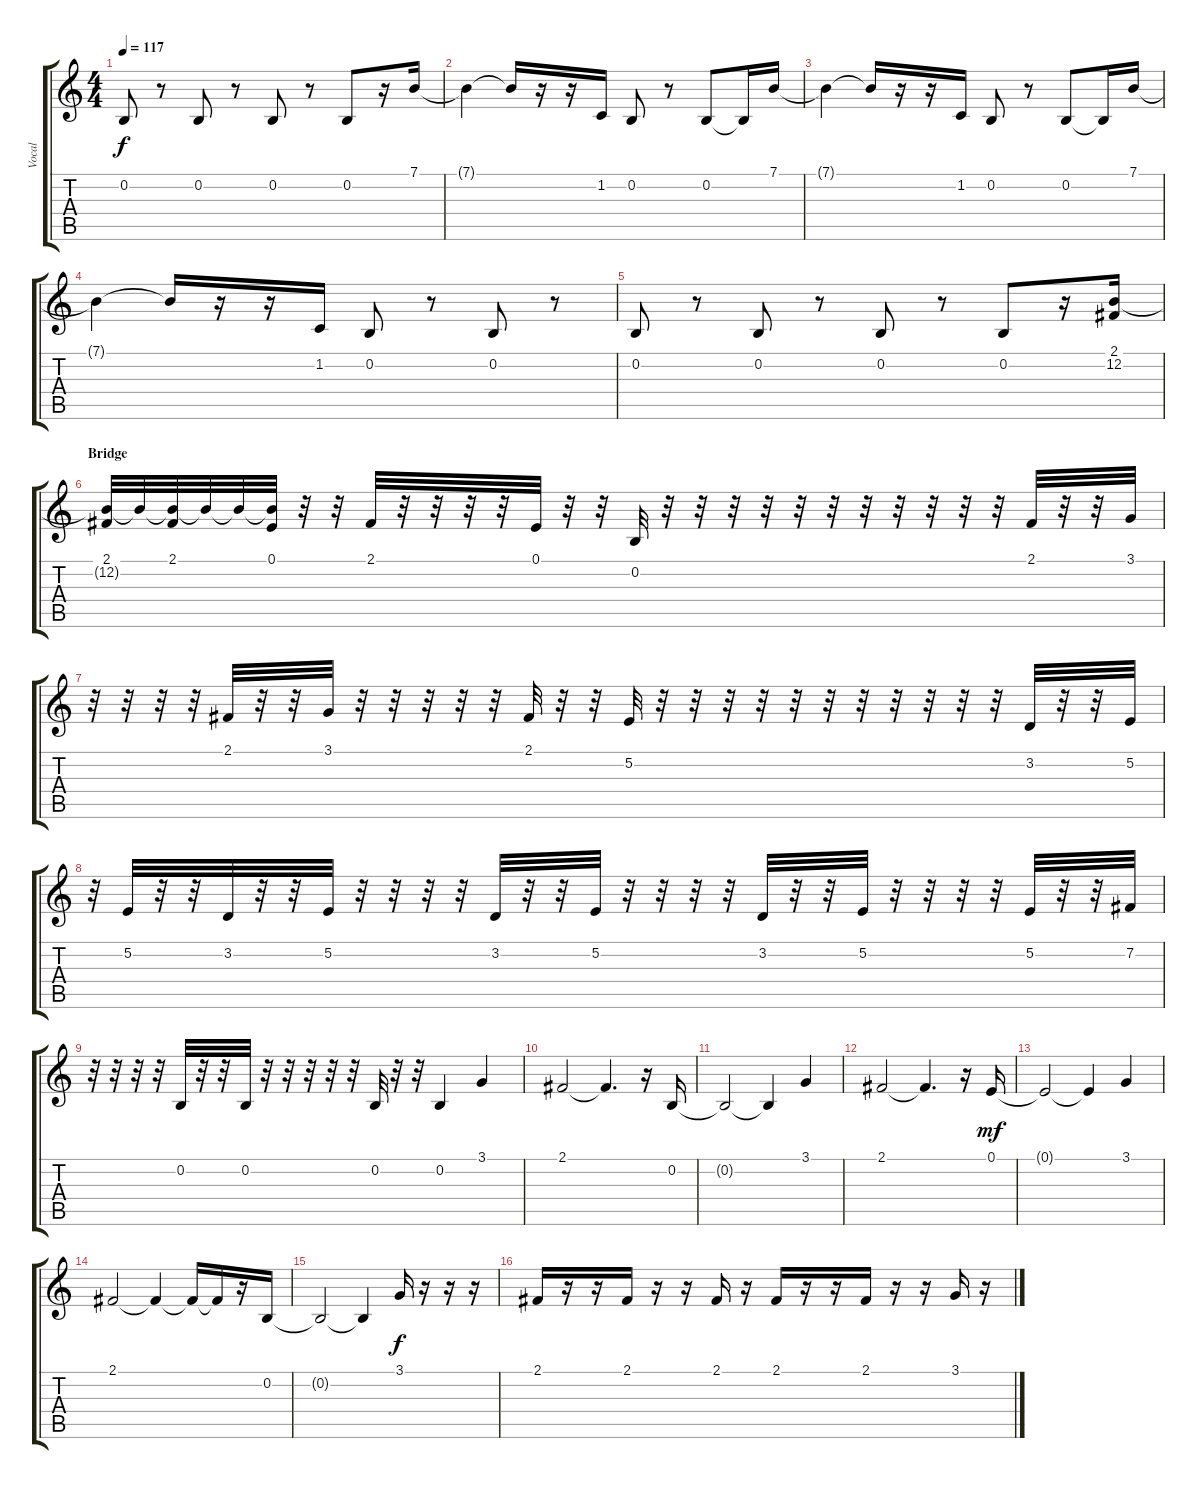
\track ("Vocal" "Vocal") {instrument clarinet}
\staff {score tabs}
\tuning (E4 B3 G3 D3 A2 E2) {hide}
\ts (4 4)
\tempo 117
\clef g2
\ks c
0.2.8{dy f} r.8 0.2.8 r.8 0.2.8 r.8 0.2.8 r.16 7.1.16 |
7.1{t}.4 7.1{t}.16 r.16 r.16 1.2.16 0.2.8 r.8 0.2.8 0.2{t}.16 7.1.16 |
7.1{t}.4 7.1{t}.16 r.16 r.16 1.2.16 0.2.8 r.8 0.2.8 0.2{t}.16 7.1.16 |
7.1{t}.4 7.1{t}.16 r.16 r.16 1.2.16 0.2.8 r.8 0.2.8 r.8 |
0.2.8 r.8 0.2.8 r.8 0.2.8 r.8 0.2.8 r.16 (2.1 12.2).16 |
\section ("" "Bridge")
(2.1 12.2{t}).32 12.2{t}.32 (2.1 12.2{t}).32 12.2{t}.32 12.2{t}.32 (0.1 12.2{t}).32 r.32 r.32 2.1.32 r.32 r.32 r.32 r.32 0.1.32 r.32 r.32 0.2.32 r.32 r.32 r.32 r.32 r.32 r.32 r.32 r.32 r.32 r.32 r.32 2.1.32 r.32 r.32 3.1.32 |
r.32 r.32 r.32 r.32 2.1.32 r.32 r.32 3.1.32 r.32 r.32 r.32 r.32 r.32 2.1.32 r.32 r.32 5.2.32 r.32 r.32 r.32 r.32 r.32 r.32 r.32 r.32 r.32 r.32 r.32 3.2.32 r.32 r.32 5.2.32 |
r.32 5.2.32 r.32 r.32 3.2.32 r.32 r.32 5.2.32 r.32 r.32 r.32 r.32 3.2.32 r.32 r.32 5.2.32 r.32 r.32 r.32 r.32 3.2.32 r.32 r.32 5.2.32 r.32 r.32 r.32 r.32 5.2.32 r.32 r.32 7.2.32 |
r.32 r.32 r.32 r.32 0.2.32 r.32 r.32 0.2.32 r.32 r.32 r.32 r.32 r.32 0.2.32 r.32 r.32 0.2.4 3.1.4 |
2.1.2 2.1{t}.4{d} r.16 0.2.16 |
0.2{t}.2 0.2{t}.4 3.1.4 |
2.1.2 2.1{t}.4{d} r.16 0.1.16{dy mf} |
0.1{t}.2 0.1{t}.4 3.1.4 |
2.1.2 2.1{t}.4 2.1{t}.16 2.1{t}.16 r.16 0.2.16 |
0.2{t}.2 0.2{t}.4 3.1.16{dy f} r.16 r.16 r.16 |
2.1.16 r.16 r.16 2.1.16 r.16 r.16 2.1.16 r.16 2.1.16 r.16 r.16 2.1.16 r.16 r.16 3.1.16 r.16
